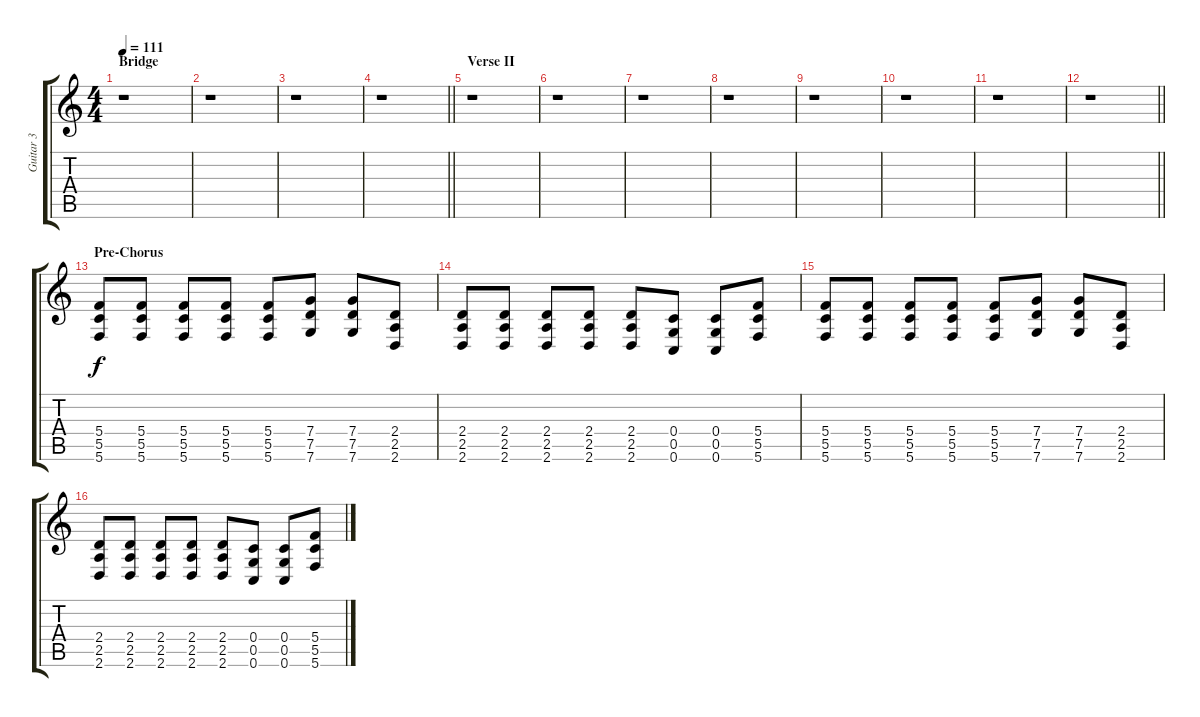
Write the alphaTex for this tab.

\track ("Guitar 3" "Guitar 3") {instrument distortionguitar}
\staff {score tabs}
\tuning (D4 A3 F3 C3 G2 C2) {hide}
\ts (4 4)
\section ("" "Bridge")
\tempo 111
\clef g2
\ks c
r.1{dy f} |
r.1 |
r.1 |
\barLineRight lightlight
r.1 |
\section ("" "Verse II")
r.1 |
r.1 |
r.1 |
r.1 |
r.1 |
r.1 |
r.1 |
\barLineRight lightlight
r.1 |
\section ("" "Pre-Chorus ")
(5.4 5.5 5.6).8 (5.4 5.5 5.6).8 (5.4 5.5 5.6).8 (5.4 5.5 5.6).8 (5.4 5.5 5.6).8 (7.4 7.5 7.6).8 (7.4 7.5 7.6).8 (2.4 2.5 2.6).8 |
(2.4 2.5 2.6).8 (2.4 2.5 2.6).8 (2.4 2.5 2.6).8 (2.4 2.5 2.6).8 (2.4 2.5 2.6).8 (0.4 0.5 0.6).8 (0.4 0.5 0.6).8 (5.4 5.5 5.6).8 |
(5.4 5.5 5.6).8 (5.4 5.5 5.6).8 (5.4 5.5 5.6).8 (5.4 5.5 5.6).8 (5.4 5.5 5.6).8 (7.4 7.5 7.6).8 (7.4 7.5 7.6).8 (2.4 2.5 2.6).8 |
(2.4 2.5 2.6).8 (2.4 2.5 2.6).8 (2.4 2.5 2.6).8 (2.4 2.5 2.6).8 (2.4 2.5 2.6).8 (0.4 0.5 0.6).8 (0.4 0.5 0.6).8 (5.4 5.5 5.6).8
